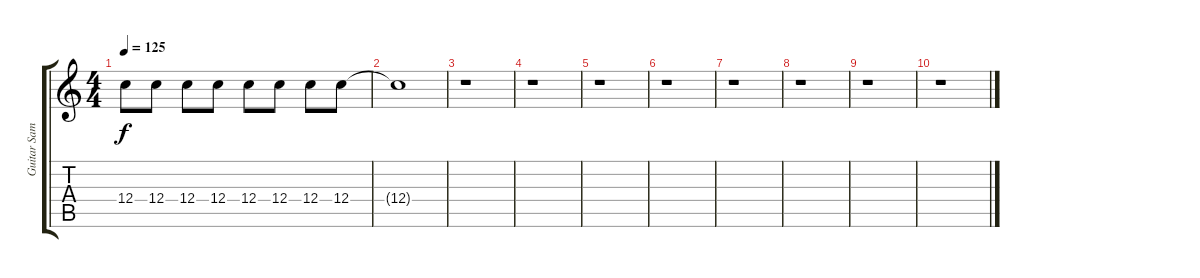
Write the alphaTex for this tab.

\track ("Guitar Sample" "Guitar Sam") {instrument electricguitarjazz}
\staff {score tabs}
\tuning (D4 A3 F3 C3 G2 C2) {hide}
\ts (4 4)
\tempo 125
\clef g2
\ks c
12.4.8{dy f} 12.4.8 12.4.8 12.4.8 12.4.8 12.4.8 12.4.8 12.4.8 |
12.4{t}.1 |
r.1 |
r.1 |
r.1 |
r.1 |
r.1 |
r.1 |
r.1 |
r.1
